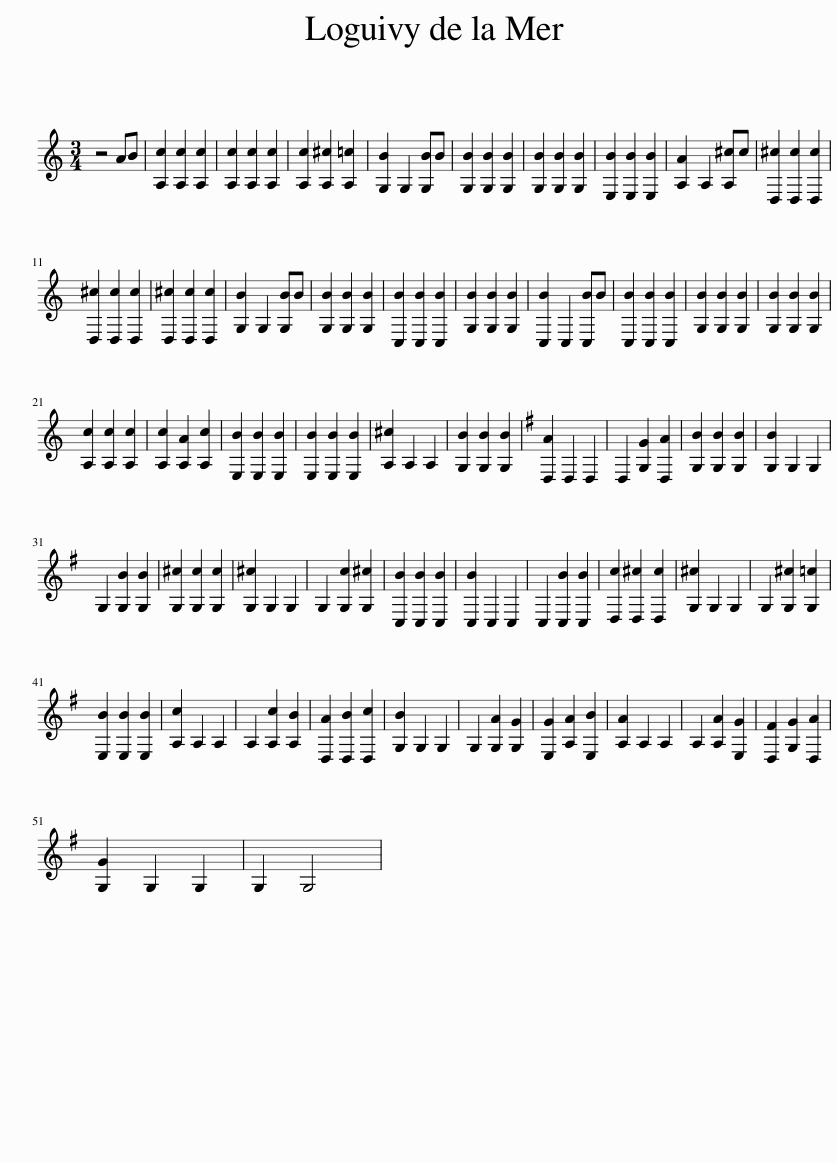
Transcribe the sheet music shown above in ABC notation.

X:1
L:1/8
M:3/4
I:linebreak $
K:C
V:1 treble
V:1
 z4 AB | [A,c]2 [A,c]2 [A,c]2 | [A,c]2 [A,c]2 [A,c]2 | [A,c]2 [A,^c]2 [A,=c]2 | [G,B]2 G,2 [G,B]B | %5
 [G,B]2 [G,B]2 [G,B]2 | [G,B]2 [G,B]2 [G,B]2 | [E,B]2 [E,B]2 [E,B]2 | [A,A]2 A,2 [A,^c]c | [D,^c]2 [D,c]2 [D,c]2 |$ %10
 [D,^c]2 [D,c]2 [D,c]2 | [D,^c]2 [D,c]2 [D,c]2 | [G,B]2 G,2 [G,B]B | [G,B]2 [G,B]2 [G,B]2 | [C,B]2 [C,B]2 [C,B]2 | %15
 [G,B]2 [G,B]2 [G,B]2 | [C,B]2 C,2 [C,B]B | [C,B]2 [C,B]2 [C,B]2 | [G,B]2 [G,B]2 [G,B]2 | [G,B]2 [G,B]2 [G,B]2 |$ %20
 [A,c]2 [A,c]2 [A,c]2 | [A,c]2 [A,A]2 [A,c]2 | [E,B]2 [E,B]2 [E,B]2 | [E,B]2 [E,B]2 [E,B]2 | [A,^c]2 A,2 A,2 | %25
 [G,B]2 [G,B]2 [G,B]2 |[K:G] [D,A]2 D,2 D,2 | D,2 [G,G]2 [D,A]2 | [G,B]2 [G,B]2 [G,B]2 | [G,B]2 G,2 G,2 |$ %30
 G,2 [G,B]2 [G,B]2 | [G,^c]2 [G,c]2 [G,c]2 | [G,^c]2 G,2 G,2 | G,2 [G,c]2 [G,^c]2 | [C,B]2 [C,B]2 [C,B]2 | %35
 [C,B]2 C,2 C,2 | C,2 [C,B]2 [C,B]2 | [D,c]2 [D,^c]2 [D,c]2 | [G,^c]2 G,2 G,2 | G,2 [G,^c]2 [G,=c]2 |$ %40
 [E,B]2 [E,B]2 [E,B]2 | [A,c]2 A,2 A,2 | A,2 [A,c]2 [A,B]2 | [D,A]2 [D,B]2 [D,c]2 | [G,B]2 G,2 G,2 | %45
 G,2 [G,A]2 [G,G]2 | [E,G]2 [A,A]2 [E,B]2 | [A,A]2 A,2 A,2 | A,2 [A,A]2 [E,G]2 | [D,F]2 [G,G]2 [D,A]2 |$ %50
 [G,G]2 G,2 G,2 | G,2 G,4 | %52
